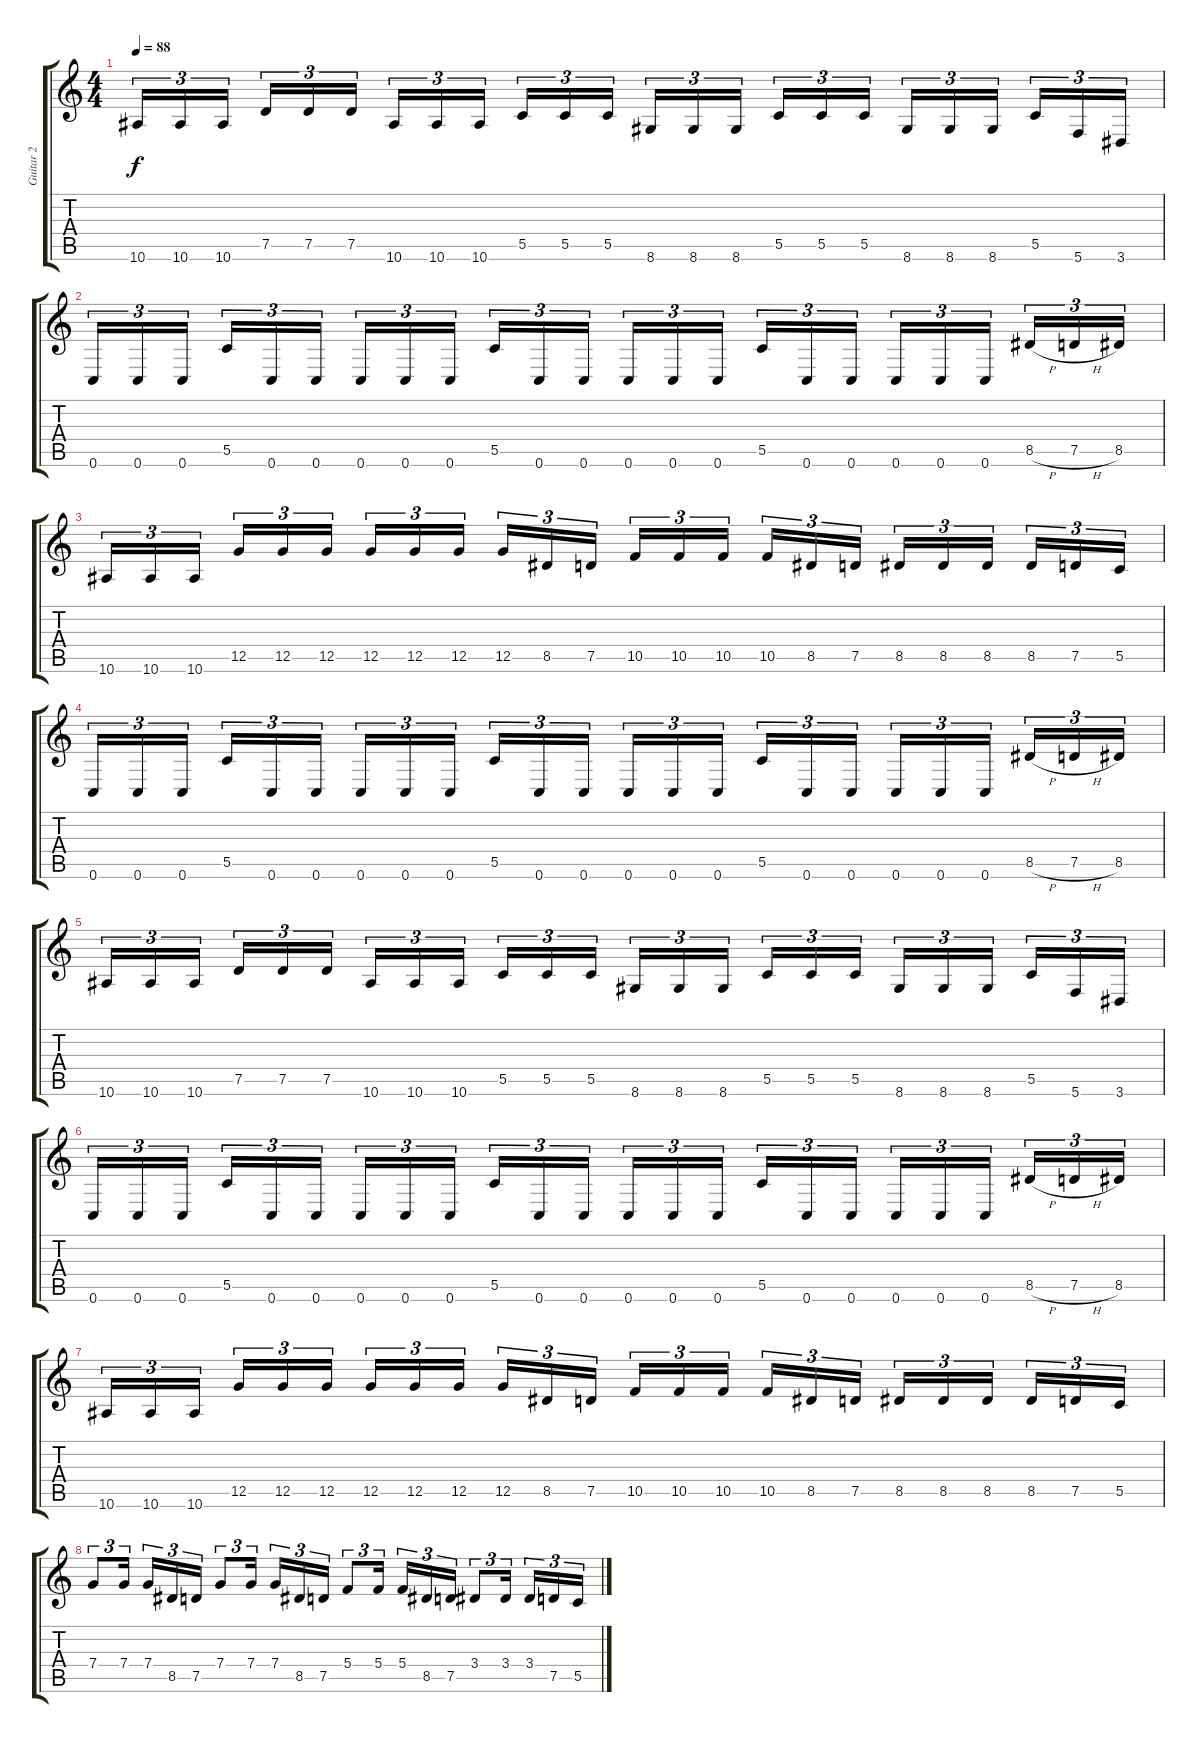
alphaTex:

\track ("Guitar 2" "Guitar 2") {instrument overdrivenguitar}
\staff {score tabs}
\tuning (D4 A3 F3 C3 G2 C2) {hide}
\ts (4 4)
\tempo 88
\clef g2
\ks c
10.6.16{tu (3 2) dy f} 10.6.16{tu (3 2)} 10.6.16{tu (3 2)} 7.5.16{tu (3 2)} 7.5.16{tu (3 2)} 7.5.16{tu (3 2)} 10.6.16{tu (3 2)} 10.6.16{tu (3 2)} 10.6.16{tu (3 2)} 5.5.16{tu (3 2)} 5.5.16{tu (3 2)} 5.5.16{tu (3 2)} 8.6.16{tu (3 2)} 8.6.16{tu (3 2)} 8.6.16{tu (3 2)} 5.5.16{tu (3 2)} 5.5.16{tu (3 2)} 5.5.16{tu (3 2)} 8.6.16{tu (3 2)} 8.6.16{tu (3 2)} 8.6.16{tu (3 2)} 5.5.16{tu (3 2)} 5.6.16{tu (3 2)} 3.6.16{tu (3 2)} |
0.6.16{tu (3 2)} 0.6.16{tu (3 2)} 0.6.16{tu (3 2)} 5.5.16{tu (3 2)} 0.6.16{tu (3 2)} 0.6.16{tu (3 2)} 0.6.16{tu (3 2)} 0.6.16{tu (3 2)} 0.6.16{tu (3 2)} 5.5.16{tu (3 2)} 0.6.16{tu (3 2)} 0.6.16{tu (3 2)} 0.6.16{tu (3 2)} 0.6.16{tu (3 2)} 0.6.16{tu (3 2)} 5.5.16{tu (3 2)} 0.6.16{tu (3 2)} 0.6.16{tu (3 2)} 0.6.16{tu (3 2)} 0.6.16{tu (3 2)} 0.6.16{tu (3 2)} 8.5{h}.16{tu (3 2)} 7.5{h}.16{tu (3 2)} 8.5.16{tu (3 2)} |
10.6.16{tu (3 2)} 10.6.16{tu (3 2)} 10.6.16{tu (3 2)} 12.5.16{tu (3 2)} 12.5.16{tu (3 2)} 12.5.16{tu (3 2)} 12.5.16{tu (3 2)} 12.5.16{tu (3 2)} 12.5.16{tu (3 2)} 12.5.16{tu (3 2)} 8.5.16{tu (3 2)} 7.5.16{tu (3 2)} 10.5.16{tu (3 2)} 10.5.16{tu (3 2)} 10.5.16{tu (3 2)} 10.5.16{tu (3 2)} 8.5.16{tu (3 2)} 7.5.16{tu (3 2)} 8.5.16{tu (3 2)} 8.5.16{tu (3 2)} 8.5.16{tu (3 2)} 8.5.16{tu (3 2)} 7.5.16{tu (3 2)} 5.5.16{tu (3 2)} |
0.6.16{tu (3 2)} 0.6.16{tu (3 2)} 0.6.16{tu (3 2)} 5.5.16{tu (3 2)} 0.6.16{tu (3 2)} 0.6.16{tu (3 2)} 0.6.16{tu (3 2)} 0.6.16{tu (3 2)} 0.6.16{tu (3 2)} 5.5.16{tu (3 2)} 0.6.16{tu (3 2)} 0.6.16{tu (3 2)} 0.6.16{tu (3 2)} 0.6.16{tu (3 2)} 0.6.16{tu (3 2)} 5.5.16{tu (3 2)} 0.6.16{tu (3 2)} 0.6.16{tu (3 2)} 0.6.16{tu (3 2)} 0.6.16{tu (3 2)} 0.6.16{tu (3 2)} 8.5{h}.16{tu (3 2)} 7.5{h}.16{tu (3 2)} 8.5.16{tu (3 2)} |
10.6.16{tu (3 2)} 10.6.16{tu (3 2)} 10.6.16{tu (3 2)} 7.5.16{tu (3 2)} 7.5.16{tu (3 2)} 7.5.16{tu (3 2)} 10.6.16{tu (3 2)} 10.6.16{tu (3 2)} 10.6.16{tu (3 2)} 5.5.16{tu (3 2)} 5.5.16{tu (3 2)} 5.5.16{tu (3 2)} 8.6.16{tu (3 2)} 8.6.16{tu (3 2)} 8.6.16{tu (3 2)} 5.5.16{tu (3 2)} 5.5.16{tu (3 2)} 5.5.16{tu (3 2)} 8.6.16{tu (3 2)} 8.6.16{tu (3 2)} 8.6.16{tu (3 2)} 5.5.16{tu (3 2)} 5.6.16{tu (3 2)} 3.6.16{tu (3 2)} |
0.6.16{tu (3 2)} 0.6.16{tu (3 2)} 0.6.16{tu (3 2)} 5.5.16{tu (3 2)} 0.6.16{tu (3 2)} 0.6.16{tu (3 2)} 0.6.16{tu (3 2)} 0.6.16{tu (3 2)} 0.6.16{tu (3 2)} 5.5.16{tu (3 2)} 0.6.16{tu (3 2)} 0.6.16{tu (3 2)} 0.6.16{tu (3 2)} 0.6.16{tu (3 2)} 0.6.16{tu (3 2)} 5.5.16{tu (3 2)} 0.6.16{tu (3 2)} 0.6.16{tu (3 2)} 0.6.16{tu (3 2)} 0.6.16{tu (3 2)} 0.6.16{tu (3 2)} 8.5{h}.16{tu (3 2)} 7.5{h}.16{tu (3 2)} 8.5.16{tu (3 2)} |
10.6.16{tu (3 2)} 10.6.16{tu (3 2)} 10.6.16{tu (3 2)} 12.5.16{tu (3 2)} 12.5.16{tu (3 2)} 12.5.16{tu (3 2)} 12.5.16{tu (3 2)} 12.5.16{tu (3 2)} 12.5.16{tu (3 2)} 12.5.16{tu (3 2)} 8.5.16{tu (3 2)} 7.5.16{tu (3 2)} 10.5.16{tu (3 2)} 10.5.16{tu (3 2)} 10.5.16{tu (3 2)} 10.5.16{tu (3 2)} 8.5.16{tu (3 2)} 7.5.16{tu (3 2)} 8.5.16{tu (3 2)} 8.5.16{tu (3 2)} 8.5.16{tu (3 2)} 8.5.16{tu (3 2)} 7.5.16{tu (3 2)} 5.5.16{tu (3 2)} |
7.4.8{tu (3 2)} 7.4.16{tu (3 2)} 7.4.16{tu (3 2)} 8.5.16{tu (3 2)} 7.5.16{tu (3 2)} 7.4.8{tu (3 2)} 7.4.16{tu (3 2)} 7.4.16{tu (3 2)} 8.5.16{tu (3 2)} 7.5.16{tu (3 2)} 5.4.8{tu (3 2)} 5.4.16{tu (3 2)} 5.4.16{tu (3 2)} 8.5.16{tu (3 2)} 7.5.16{tu (3 2)} 3.4.8{tu (3 2)} 3.4.16{tu (3 2)} 3.4.16{tu (3 2)} 7.5.16{tu (3 2)} 5.5.16{tu (3 2)}
